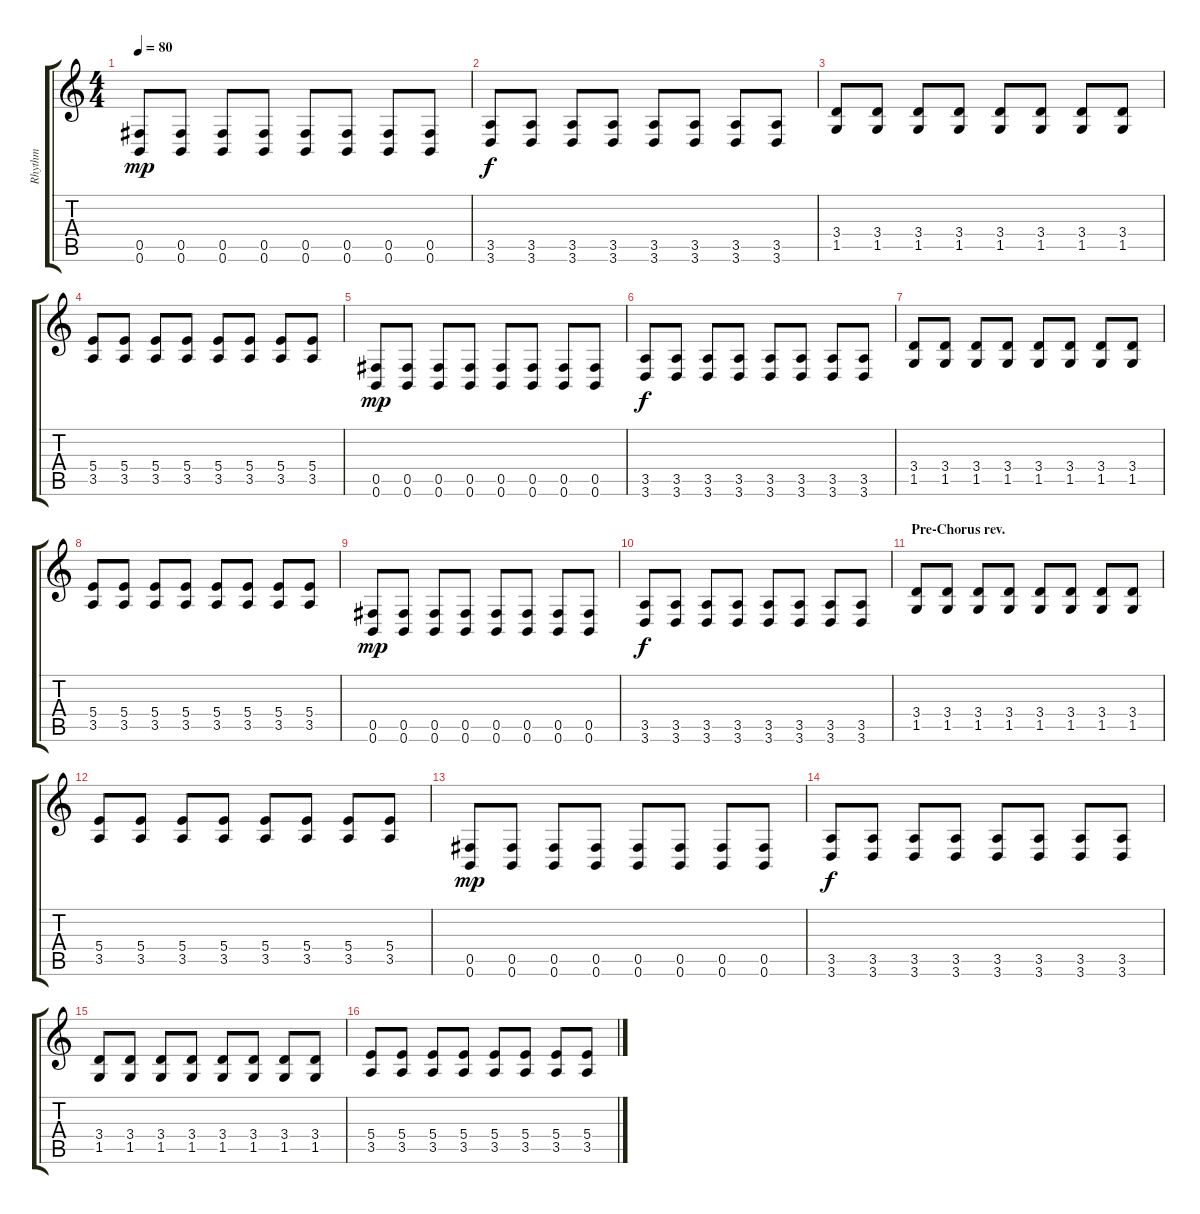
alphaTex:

\track ("Rhythm" "Rhythm") {instrument distortionguitar}
\staff {score tabs}
\tuning (Db4 Ab3 E3 B2 Gb2 B1) {hide}
\ts (4 4)
\tempo 80
\clef g2
\ks c
(0.5 0.6).8{dy mp} (0.5 0.6).8 (0.5 0.6).8 (0.5 0.6).8 (0.5 0.6).8 (0.5 0.6).8 (0.5 0.6).8 (0.5 0.6).8 |
(3.5 3.6).8{dy f} (3.5 3.6).8 (3.5 3.6).8 (3.5 3.6).8 (3.5 3.6).8 (3.5 3.6).8 (3.5 3.6).8 (3.5 3.6).8 |
(3.4 1.5).8 (3.4 1.5).8 (3.4 1.5).8 (3.4 1.5).8 (3.4 1.5).8 (3.4 1.5).8 (3.4 1.5).8 (3.4 1.5).8 |
(5.4 3.5).8 (5.4 3.5).8 (5.4 3.5).8 (5.4 3.5).8 (5.4 3.5).8 (5.4 3.5).8 (5.4 3.5).8 (5.4 3.5).8 |
(0.5 0.6).8{dy mp} (0.5 0.6).8 (0.5 0.6).8 (0.5 0.6).8 (0.5 0.6).8 (0.5 0.6).8 (0.5 0.6).8 (0.5 0.6).8 |
(3.5 3.6).8{dy f} (3.5 3.6).8 (3.5 3.6).8 (3.5 3.6).8 (3.5 3.6).8 (3.5 3.6).8 (3.5 3.6).8 (3.5 3.6).8 |
(3.4 1.5).8 (3.4 1.5).8 (3.4 1.5).8 (3.4 1.5).8 (3.4 1.5).8 (3.4 1.5).8 (3.4 1.5).8 (3.4 1.5).8 |
(5.4 3.5).8 (5.4 3.5).8 (5.4 3.5).8 (5.4 3.5).8 (5.4 3.5).8 (5.4 3.5).8 (5.4 3.5).8 (5.4 3.5).8 |
(0.5 0.6).8{dy mp} (0.5 0.6).8 (0.5 0.6).8 (0.5 0.6).8 (0.5 0.6).8 (0.5 0.6).8 (0.5 0.6).8 (0.5 0.6).8 |
(3.5 3.6).8{dy f} (3.5 3.6).8 (3.5 3.6).8 (3.5 3.6).8 (3.5 3.6).8 (3.5 3.6).8 (3.5 3.6).8 (3.5 3.6).8 |
\section ("" "Pre-Chorus rev. ")
(3.4 1.5).8 (3.4 1.5).8 (3.4 1.5).8 (3.4 1.5).8 (3.4 1.5).8 (3.4 1.5).8 (3.4 1.5).8 (3.4 1.5).8 |
(5.4 3.5).8 (5.4 3.5).8 (5.4 3.5).8 (5.4 3.5).8 (5.4 3.5).8 (5.4 3.5).8 (5.4 3.5).8 (5.4 3.5).8 |
(0.5 0.6).8{dy mp} (0.5 0.6).8 (0.5 0.6).8 (0.5 0.6).8 (0.5 0.6).8 (0.5 0.6).8 (0.5 0.6).8 (0.5 0.6).8 |
(3.5 3.6).8{dy f} (3.5 3.6).8 (3.5 3.6).8 (3.5 3.6).8 (3.5 3.6).8 (3.5 3.6).8 (3.5 3.6).8 (3.5 3.6).8 |
(3.4 1.5).8 (3.4 1.5).8 (3.4 1.5).8 (3.4 1.5).8 (3.4 1.5).8 (3.4 1.5).8 (3.4 1.5).8 (3.4 1.5).8 |
(5.4 3.5).8 (5.4 3.5).8 (5.4 3.5).8 (5.4 3.5).8 (5.4 3.5).8 (5.4 3.5).8 (5.4 3.5).8 (5.4 3.5).8
